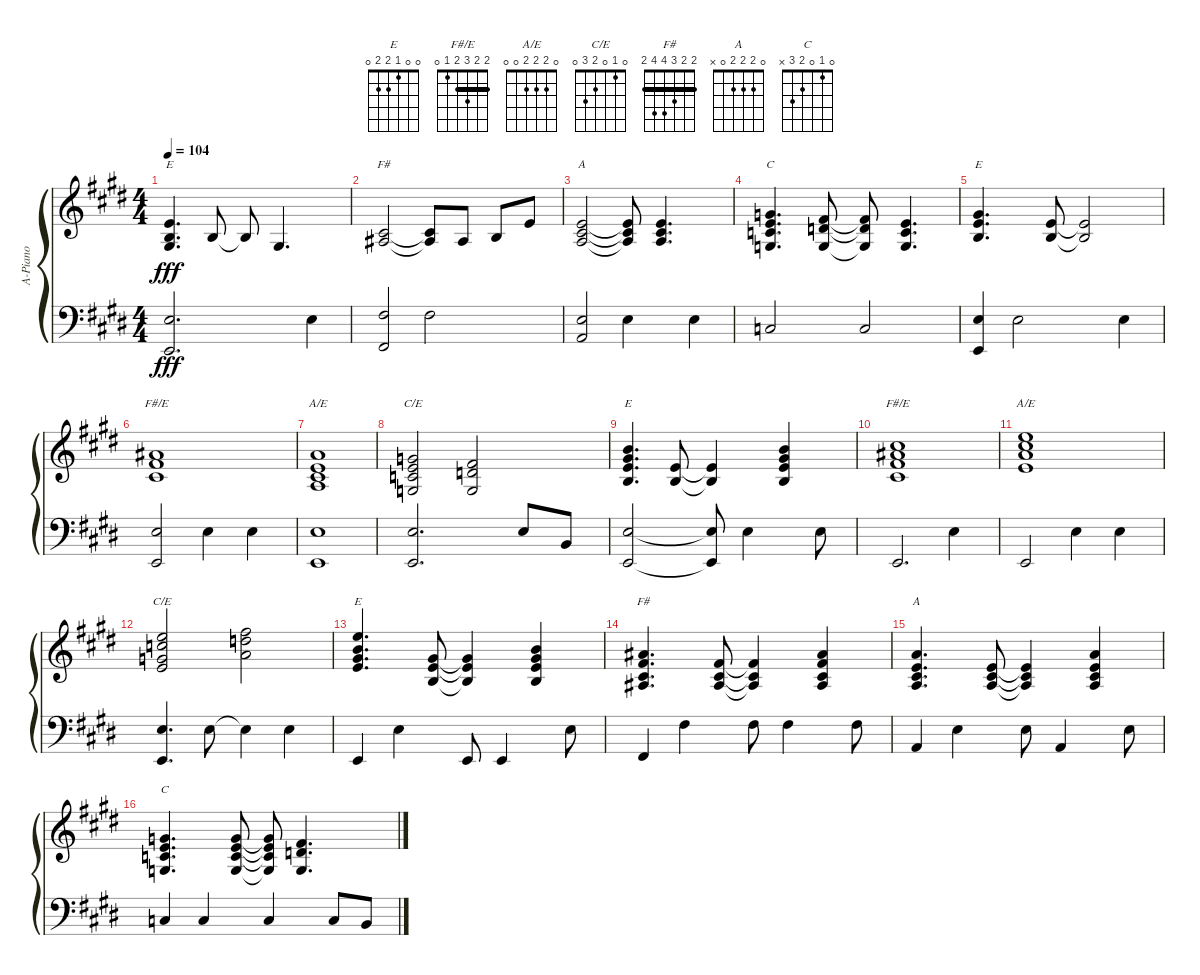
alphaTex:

\defaultSystemsLayout 4
\bracketExtendMode groupsimilarinstruments
\otherSystemsTrackNameOrientation horizontal
\track ("Acoustic Piano" "A-Piano") {multiBarRest instrument acousticgrandpiano}
\staff {score}
\tuning (E4 B3 G3 D3 A2 E2)
\chord ("E" 0 0 1 2 2 0) {showfingering false}
\chord ("F#/E" 2 2 3 2 1 0) {showfingering false barre (2 2)}
\chord ("A/E" 0 2 2 2 0 0) {showfingering false}
\chord ("C/E" 0 1 0 2 3 0) {showfingering false}
\chord ("F#" 2 2 3 4 4 2) {showfingering false barre (2 2)}
\chord ("A" 0 2 2 2 0 x) {showfingering false}
\chord ("C" 0 1 0 2 3 x) {showfingering false}
\ts (4 4)
\tempo 104
\clef g2
\ks c#minor
(1.3{acc #} 0.2{acc forcenatural} 0.1{acc forcenatural}).4{d ch "E" dy fff beam Up} 0.2{acc forcenatural}.8{beam Up} 0.2{t acc forcenatural}.8{beam Up} 1.3{acc #}.4{d beam Up} |
(3.3{acc #} 2.2{acc #}).2{ch "F#" beam Up} (3.3{t acc #} 2.2{t acc #}).8{beam Up} 3.3{acc #}.8{beam Up} 0.2{acc forcenatural}.8{beam Up} 0.1{acc forcenatural}.8{beam Up} |
(2.3{acc forcenatural} 2.2{acc #} 0.1{acc forcenatural}).2{ch "A" beam Up} (2.3{t acc forcenatural} 2.2{t acc #} 0.1{t acc forcenatural}).8{beam Up} (2.3{acc forcenatural} 2.2{acc #} 0.1{acc forcenatural}).4{d beam Up} |
(8.2{acc forcenatural} 0.1{acc forcenatural} 10.4{acc forcenatural} 0.3{acc forcenatural}).4{d ch "C" beam Up} (2.1{acc #} 3.2{acc forcenatural} 0.3{acc forcenatural}).8{beam Up} (2.1{t acc #} 3.2{t acc forcenatural} 0.3{t acc forcenatural}).8{beam Up} (0.1{acc forcenatural} 1.2{acc forcenatural} 0.3{acc forcenatural}).4{d beam Up} |
(0.2{acc forcenatural} 0.1{acc forcenatural} 13.3{acc #}).4{d ch "E" beam Up} (0.2{acc forcenatural} 0.1{acc forcenatural}).8{beam Up} (0.2{t acc forcenatural} 0.1{t acc forcenatural}).2{beam Up} |
(6.1{acc #} 7.2{acc #} 6.3{acc #}).1{ch "F#/E" beam Up} |
(6.3{acc #} 7.4{acc forcenatural} 0.1{acc forcenatural} 10.2{acc forcenatural}).1{ch "A/E" beam Up} |
(8.2{acc forcenatural} 0.1{acc forcenatural} 10.4{acc forcenatural} 0.3{acc forcenatural}).2{ch "C/E" beam Up} (2.1{acc #} 3.2{acc forcenatural} 0.3{acc forcenatural}).2{beam Up} |
(0.2{acc forcenatural} 0.1{acc forcenatural} 16.3{acc forcenatural} 18.4{acc #}).4{d ch "E" beam Up} (0.2{acc forcenatural} 0.1{acc forcenatural}).8{beam Up} (0.2{t acc forcenatural} 0.1{t acc forcenatural}).4{beam Up} (9.4{acc forcenatural} 9.3{acc forcenatural} 9.2{acc #} 7.1{acc forcenatural}).4{beam Up} |
(9.1{acc #} 11.2{acc #} 11.3{acc #} 11.4{acc #}).1{ch "F#/E" beam Up} |
(12.1{acc forcenatural} 14.2{acc #} 14.3{acc forcenatural} 14.4{acc forcenatural}).1{ch "A/E" beam Up} |
(17.2{acc forcenatural} 17.3{acc forcenatural} 17.4{acc forcenatural} 0.1{acc forcenatural}).2{ch "C/E" beam Up} (19.2{acc #} 19.3{acc forcenatural} 19.4{acc forcenatural}).2{beam Down} |
(0.1{acc forcenatural} 18.4{acc #} 16.3{acc forcenatural} 17.2{acc forcenatural}).4{d ch "E" beam Up} (0.1{acc forcenatural} 13.3{acc #} 0.2{acc forcenatural}).8{beam Up} (0.1{t acc forcenatural} 13.3{t acc #} 0.2{t acc forcenatural}).4{beam Up} (0.1{acc forcenatural} 18.4{acc #} 16.3{acc forcenatural} 0.2{acc forcenatural}).4{beam Up} |
(8.4{acc #} 6.3{acc #} 6.1{acc #} 7.2{acc #}).4{d ch "F#" beam Up} (8.4{acc #} 6.3{acc #} 7.2{acc #}).8{beam Up} (8.4{t acc #} 6.3{t acc #} 7.2{t acc #}).4{beam Up} (8.4{acc #} 6.3{acc #} 6.1{acc #} 7.2{acc #}).4{beam Up} |
(10.2{acc forcenatural} 0.1{acc forcenatural} 6.3{acc #} 7.4{acc forcenatural}).4{d ch "A" beam Up} (7.4{acc forcenatural} 6.3{acc #} 0.1{acc forcenatural}).8{beam Up} (7.4{t acc forcenatural} 6.3{t acc #} 0.1{t acc forcenatural}).4{beam Up} (7.4{acc forcenatural} 6.3{acc #} 0.1{acc forcenatural} 10.2{acc forcenatural}).4{beam Up} |
(8.2{acc forcenatural} 0.1{acc forcenatural} 10.4{acc forcenatural} 0.3{acc forcenatural}).4{d ch "C" beam Up} (8.2{acc forcenatural} 0.1{acc forcenatural} 10.4{acc forcenatural} 0.3{acc forcenatural}).8{beam Up} (8.2{t acc forcenatural} 0.1{t acc forcenatural} 10.4{t acc forcenatural} 0.3{t acc forcenatural}).8{beam Up} (0.3{acc forcenatural} 3.2{acc forcenatural} 2.1{acc #}).4{d beam Up}
\staff {score}
\tuning (E4 B3 G3 D3 A2 E2)
\clef f4
\ottava regular
\simile none
\ks c#minor
(0.6{acc forcenatural} 2.4{acc forcenatural}).2{d dy fff beam Up} 2.4{acc forcenatural}.4{beam Down} |
(2.6{acc #} 4.4{acc #}).2{beam Up} 4.4{acc #}.2{beam Down} |
(0.5{acc forcenatural} 2.4{acc forcenatural}).2{beam Up} 2.4{acc forcenatural}.4{beam Down} 2.4{acc forcenatural}.4{beam Down} |
3.5{acc forcenatural}.2{beam Up} 3.5{acc forcenatural}.2{beam Up} |
(2.4{acc forcenatural} 0.6{acc forcenatural}).4{beam Up} 2.4{acc forcenatural}.2{beam Down} 2.4{acc forcenatural}.4{beam Down} |
(2.4{acc forcenatural} 0.6{acc forcenatural}).2{beam Up} 2.4{acc forcenatural}.4{beam Down} 2.4{acc forcenatural}.4{beam Down} |
(2.4{acc forcenatural} 0.6{acc forcenatural}).1{beam Up} |
(2.4{acc forcenatural} 0.6{acc forcenatural}).2{d beam Up} 2.4{acc forcenatural}.8{beam Up} 2.5{acc forcenatural}.8{beam Up} |
(2.4{acc forcenatural} 0.6{acc forcenatural}).2{beam Up} (2.4{t acc forcenatural} 0.6{t acc forcenatural}).8{beam Up} 2.4{acc forcenatural}.4{beam Down} 2.4{acc forcenatural}.8{beam Down} |
0.6{acc forcenatural}.2{d beam Up} 2.4{acc forcenatural}.4{beam Down} |
0.6{acc forcenatural}.2{beam Up} 2.4{acc forcenatural}.4{beam Down} 2.4{acc forcenatural}.4{beam Down} |
(0.6{acc forcenatural} 2.4{acc forcenatural}).4{d beam Up} 2.4{acc forcenatural}.8{beam Down} 2.4{t acc forcenatural}.4{beam Down} 2.4{acc forcenatural}.4{beam Down} |
0.6{acc forcenatural}.4{beam Up} 2.4{acc forcenatural}.4{beam Down} 0.6{acc forcenatural}.8{beam Up} 0.6{acc forcenatural}.4{beam Up} 2.4{acc forcenatural}.8{beam Down} |
2.6{acc #}.4{beam Up} 4.4{acc #}.4{beam Down} 4.4{acc #}.8{beam Down} 4.4{acc #}.4{beam Down} 4.4{acc #}.8{beam Down} |
0.5{acc forcenatural}.4{beam Up} 2.4{acc forcenatural}.4{beam Down} 2.4{acc forcenatural}.8{beam Down} 0.5{acc forcenatural}.4{beam Up} 2.4{acc forcenatural}.8{beam Down} |
3.5{acc forcenatural}.4{beam Up} 3.5{acc forcenatural}.4{beam Up} 3.5{acc forcenatural}.4{beam Up} 3.5{acc forcenatural}.8{beam Up} 2.5{acc forcenatural}.8{beam Up}
